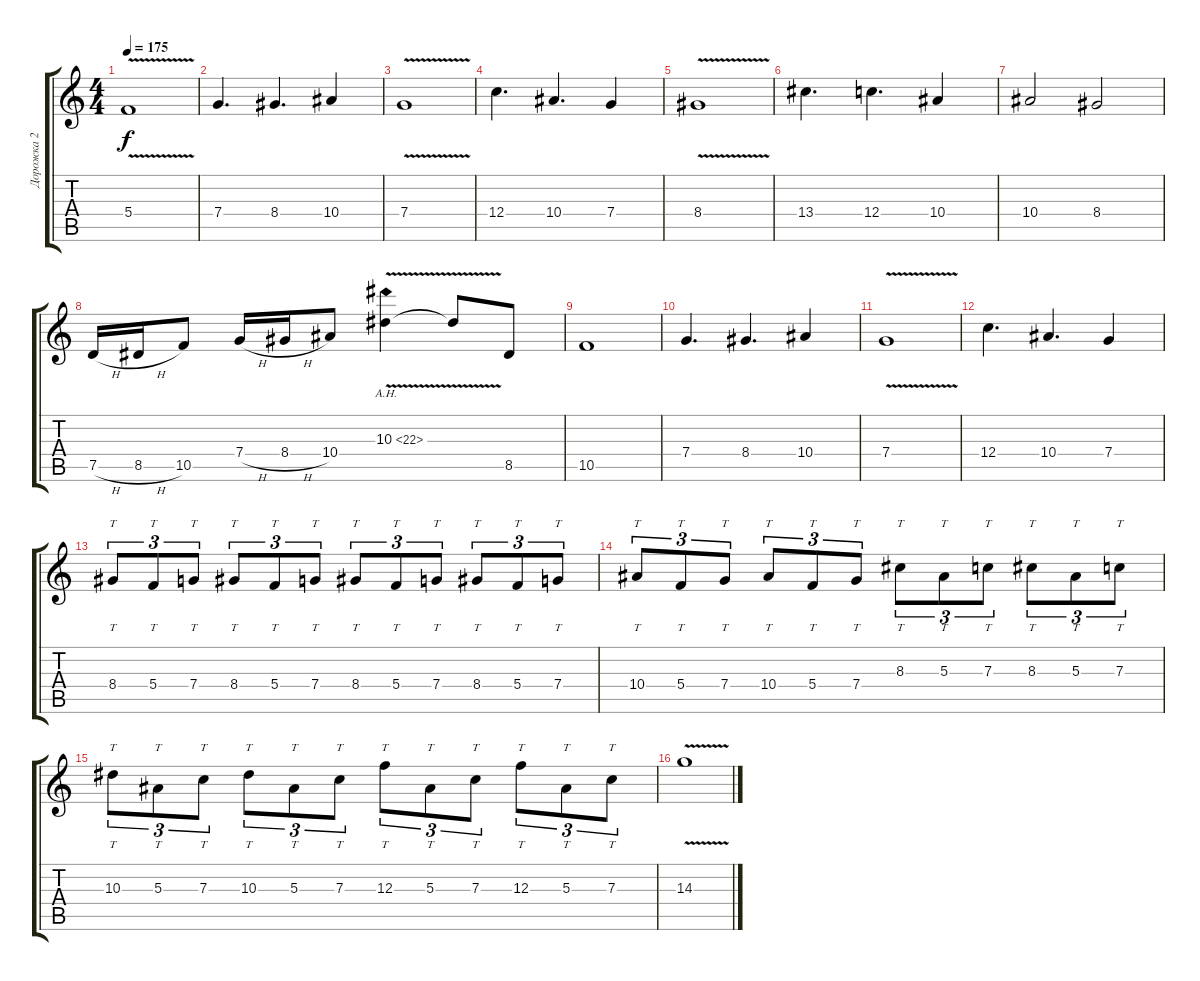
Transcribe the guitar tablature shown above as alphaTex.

\track ("Дорожка 2" "Дорожка 2") {instrument overdrivenguitar}
\staff {score tabs}
\tuning (D4 A3 F3 C3 G2 C2) {hide}
\ts (4 4)
\tempo 175
\clef g2
\ks c
5.4{v}.1{dy f} |
7.4.4{d} 8.4.4{d} 10.4.4 |
7.4{v}.1 |
12.4.4{d} 10.4.4{d} 7.4.4 |
8.4{v}.1 |
13.4.4{d} 12.4.4{d} 10.4.4 |
10.4.2 8.4.2 |
7.5{h}.16 8.5{h}.16 10.5.8 7.4{h}.16 8.4{h}.16 10.4.8 10.3{ah 12 v}.4 10.3{t}.8 8.5.8 |
10.5.1 |
7.4.4{d} 8.4.4{d} 10.4.4 |
7.4{v}.1 |
12.4.4{d} 10.4.4{d} 7.4.4 |
8.4.8{tt tu (3 2)} 5.4.8{tt tu (3 2)} 7.4.8{tt tu (3 2)} 8.4.8{tt tu (3 2)} 5.4.8{tt tu (3 2)} 7.4.8{tt tu (3 2)} 8.4.8{tt tu (3 2)} 5.4.8{tt tu (3 2)} 7.4.8{tt tu (3 2)} 8.4.8{tt tu (3 2)} 5.4.8{tt tu (3 2)} 7.4.8{tt tu (3 2)} |
10.4.8{tt tu (3 2)} 5.4.8{tt tu (3 2)} 7.4.8{tt tu (3 2)} 10.4.8{tt tu (3 2)} 5.4.8{tt tu (3 2)} 7.4.8{tt tu (3 2)} 8.3.8{tt tu (3 2)} 5.3.8{tt tu (3 2)} 7.3.8{tt tu (3 2)} 8.3.8{tt tu (3 2)} 5.3.8{tt tu (3 2)} 7.3.8{tt tu (3 2)} |
10.3.8{tt tu (3 2)} 5.3.8{tt tu (3 2)} 7.3.8{tt tu (3 2)} 10.3.8{tt tu (3 2)} 5.3.8{tt tu (3 2)} 7.3.8{tt tu (3 2)} 12.3.8{tt tu (3 2)} 5.3.8{tt tu (3 2)} 7.3.8{tt tu (3 2)} 12.3.8{tt tu (3 2)} 5.3.8{tt tu (3 2)} 7.3.8{tt tu (3 2)} |
14.3{v}.1
